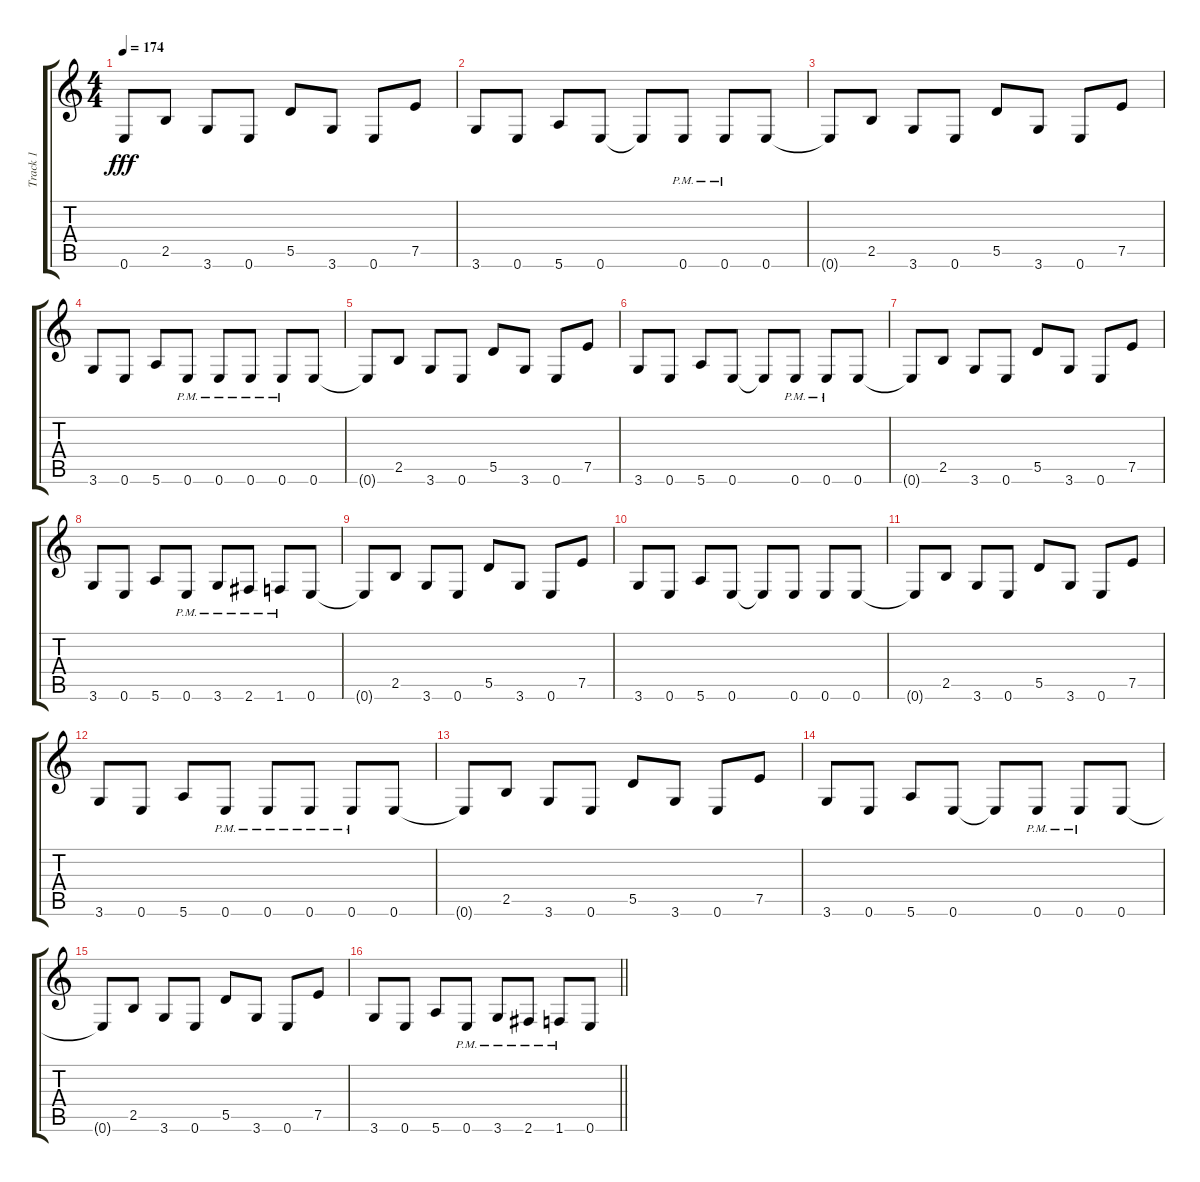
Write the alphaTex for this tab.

\track ("Track 1" "Track 1") {instrument distortionguitar}
\staff {score tabs}
\tuning (E4 B3 G3 D3 A2 E2) {hide}
\ts (4 4)
\tempo 174
\clef g2
\ks c
0.6{t}.8{dy fff} 2.5.8 3.6.8 0.6.8 5.5.8 3.6.8 0.6.8 7.5.8 |
3.6.8 0.6.8 5.6.8 0.6.8 0.6{t}.8 0.6{pm}.8 0.6{pm}.8 0.6.8 |
0.6{t}.8 2.5.8 3.6.8 0.6.8 5.5.8 3.6.8 0.6.8 7.5.8 |
3.6.8 0.6.8 5.6.8 0.6{pm}.8 0.6{pm}.8 0.6{pm}.8 0.6{pm}.8 0.6.8 |
0.6{t}.8 2.5.8 3.6.8 0.6.8 5.5.8 3.6.8 0.6.8 7.5.8 |
3.6.8 0.6.8 5.6.8 0.6.8 0.6{t}.8 0.6{pm}.8 0.6{pm}.8 0.6.8 |
0.6{t}.8 2.5.8 3.6.8 0.6.8 5.5.8 3.6.8 0.6.8 7.5.8 |
3.6.8 0.6.8 5.6.8 0.6{pm}.8 3.6{pm}.8 2.6{pm}.8 1.6{pm}.8 0.6.8 |
0.6{t}.8 2.5.8 3.6.8 0.6.8 5.5.8 3.6.8 0.6.8 7.5.8 |
3.6.8 0.6.8 5.6.8 0.6.8 0.6{t}.8 0.6.8 0.6.8 0.6.8 |
0.6{t}.8 2.5.8 3.6.8 0.6.8 5.5.8 3.6.8 0.6.8 7.5.8 |
3.6.8 0.6.8 5.6.8 0.6{pm}.8 0.6{pm}.8 0.6{pm}.8 0.6{pm}.8 0.6.8 |
0.6{t}.8 2.5.8 3.6.8 0.6.8 5.5.8 3.6.8 0.6.8 7.5.8 |
3.6.8 0.6.8 5.6.8 0.6.8 0.6{t}.8 0.6{pm}.8 0.6{pm}.8 0.6.8 |
0.6{t}.8 2.5.8 3.6.8 0.6.8 5.5.8 3.6.8 0.6.8 7.5.8 |
\barLineRight lightlight
3.6.8 0.6.8 5.6.8 0.6{pm}.8 3.6{pm}.8 2.6{pm}.8 1.6{pm}.8 0.6.8
